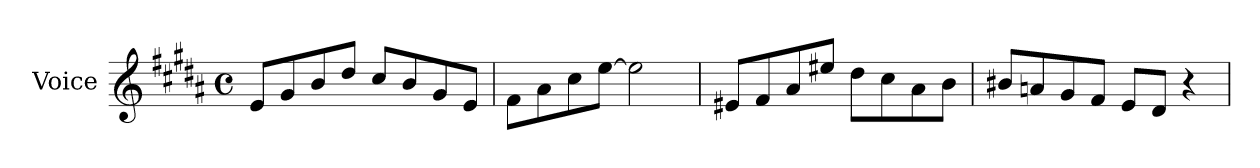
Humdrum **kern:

**kern
*part1
*staff1
*I"Voice
*I'Voice
*clefG2
*k[f#c#g#d#a#]
*M4/4
*met(c)
=1
8e/L
8g#/
8b/
8dd#/J
8cc#/L
8b/
8g#/
8e/J
=2
8f#\L
8a#\
8cc#\
[>8ee\J
2ee\]
=3
8e#X/L
8f#/
8a#/
8ee#X/J
8dd#\L
8cc#\
8a#\
8b\J
=4
8b#X/L
8an/
8g#/
8f#/J
8e/L
8d#/J
4r
=
*-
